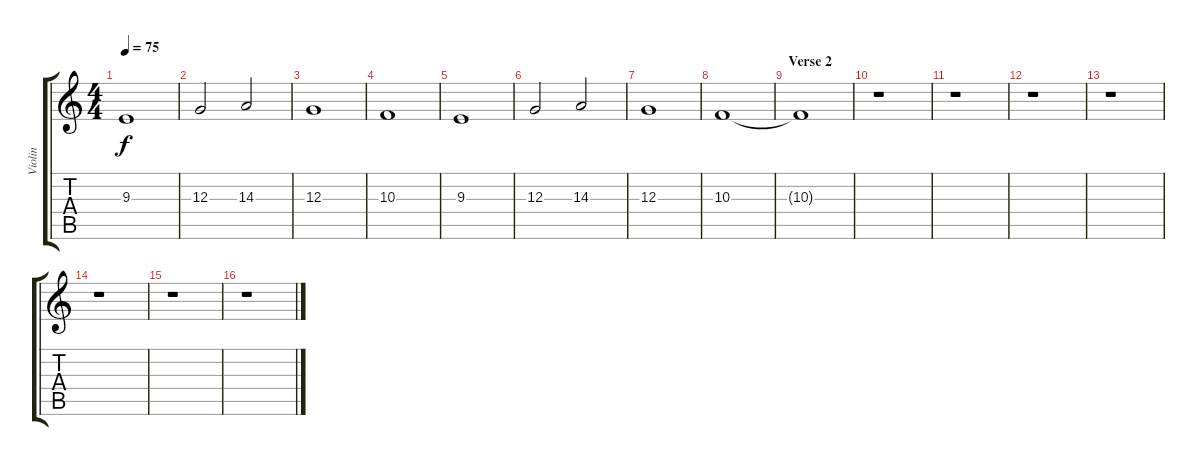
\track ("Violin" "Violin") {instrument violin}
\staff {score tabs}
\tuning (E4 B3 G3 D3 A2 E2) {hide}
\ts (4 4)
\tempo 75
\clef g2
\ks c
9.3.1{dy f} |
12.3.2 14.3.2 |
12.3.1 |
10.3.1 |
9.3.1 |
12.3.2 14.3.2 |
12.3.1 |
10.3.1 |
\section ("" "Verse 2")
10.3{t}.1{volume 0} |
r.1 |
r.1 |
r.1 |
r.1 |
r.1 |
r.1 |
r.1
